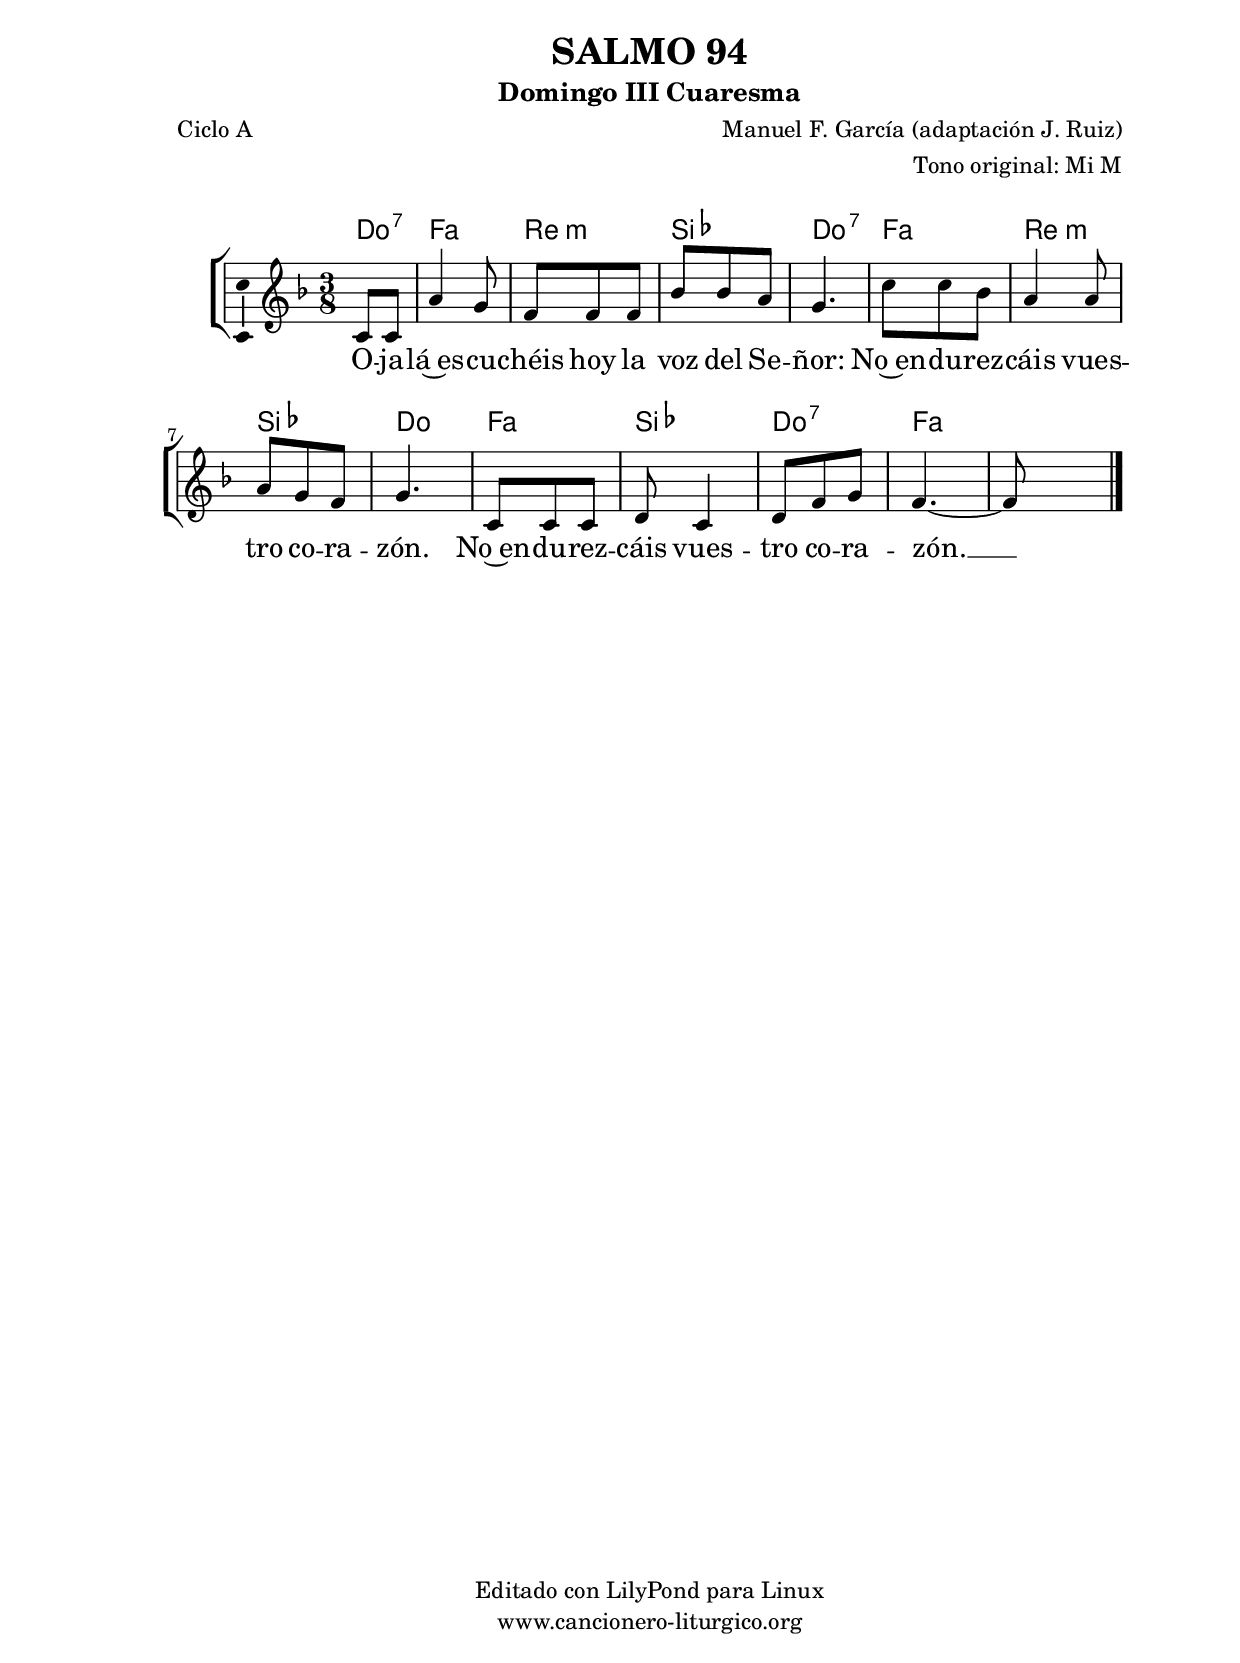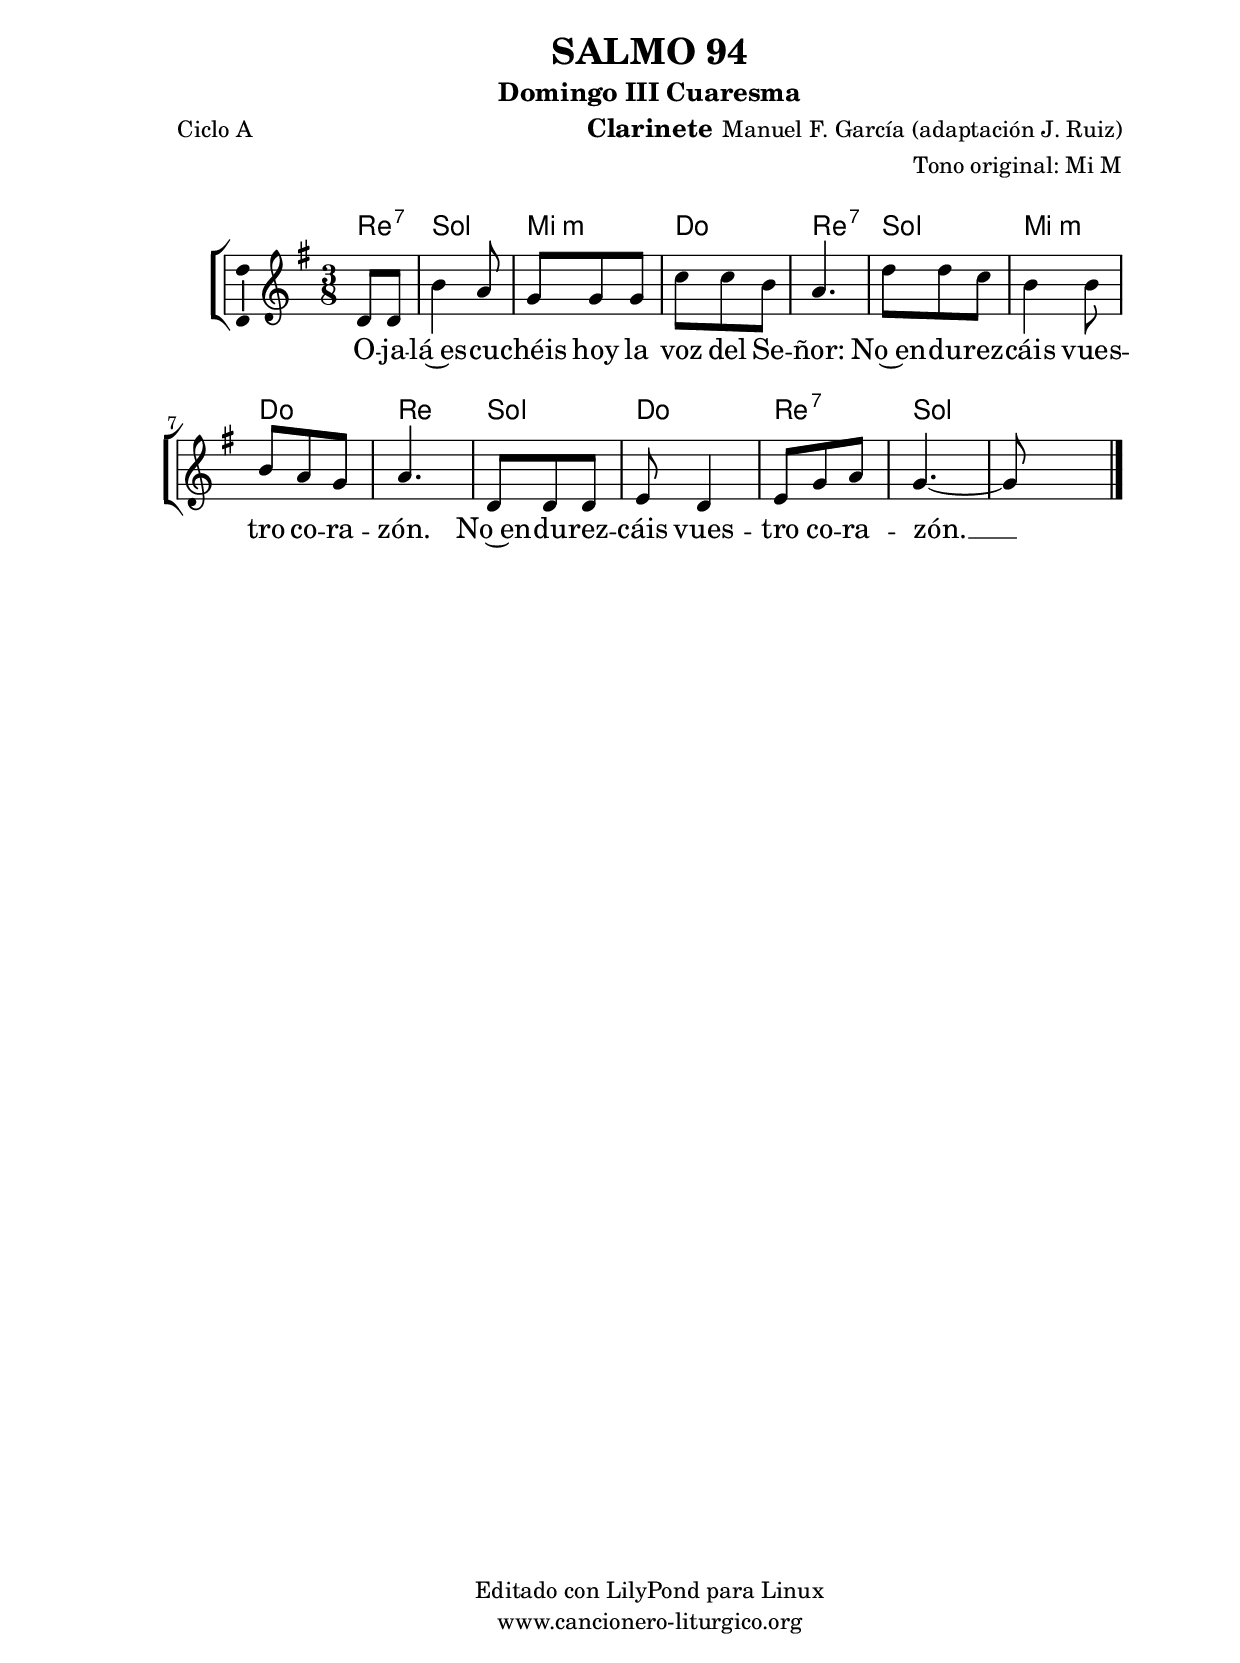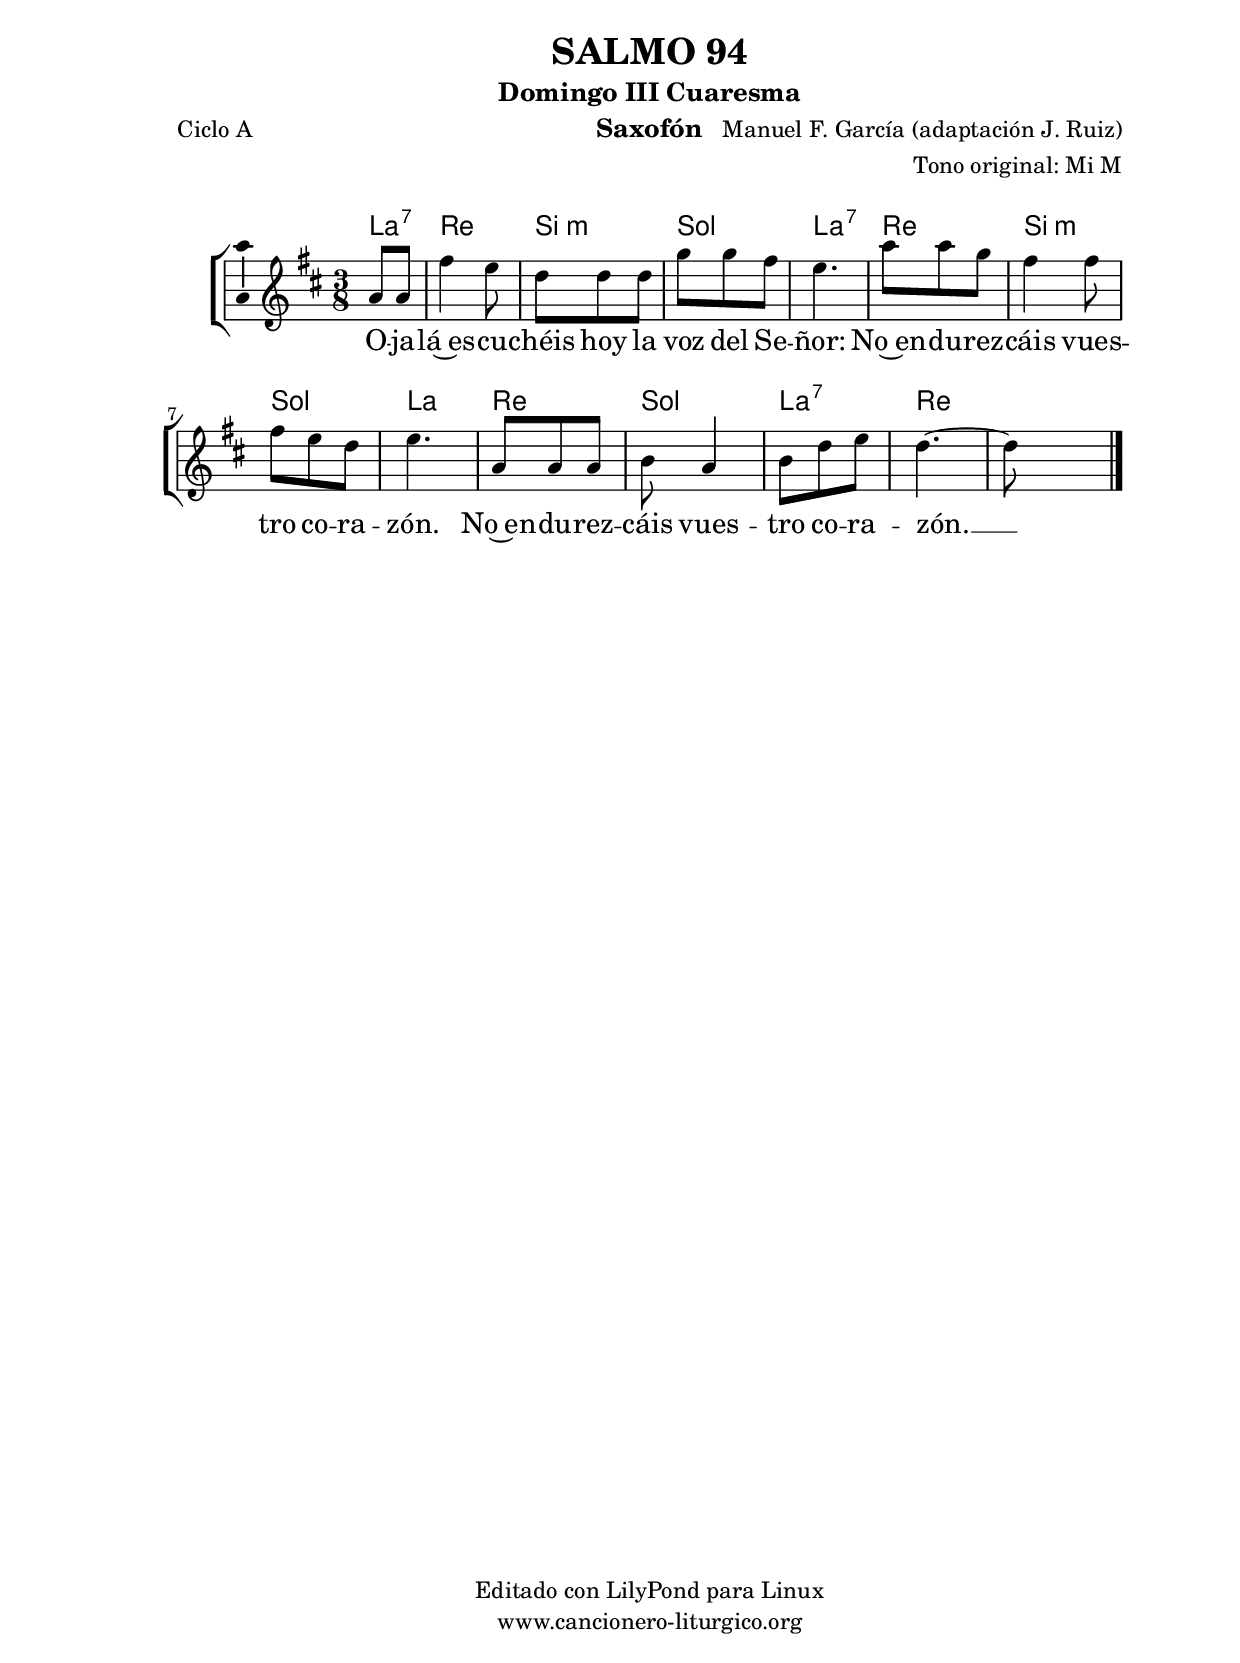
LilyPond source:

%
%para convertir .midi en .wav:
%timidity filename.midi -Ow -o finename.wav
%
%
%Para convertir de .wav a .mp3:
%lame -h -m j filename.wav
%
%
%para escuchar el midi:
%timidity nombrefichero.midi
%


%versión de lilypond para la que se ha escrito esta partitura:
\version "2.16.0"

	%Tamaño papel
	#(set-default-paper-size "a4")
	%Tamaño partitura
	#(set-global-staff-size 20)
	%No responde al pulsar sobre una nota
	#(ly:set-option 'point-and-click #f)

%parámetros del encabezamiento:
\header {
	title = "SALMO 94"
	subtitle = "Domingo III Cuaresma"
	composer = "Manuel F. García (adaptación J. Ruiz)"
	poet = "Ciclo A"
	meter = ""
	arranger = "Tono original: Mi M"
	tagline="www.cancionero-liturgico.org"
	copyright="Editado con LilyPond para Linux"
	tiempo = "Cuaresma"
	usos = "Salmo"
	letra = "Ojalá escuchéis hoy la voz del Señor: No endurezcáis vuestro corazón. No endurezcáis vuestro corazón."
	}

%parámetros asociados al papel:
\paper  {
	oddHeaderMarkup = \markup {\fill-line { \on-the-fly #not-first-page \fromproperty #'header:title \on-the-fly #not-first-page \fromproperty #'header:composer }}
	evenHeaderMarkup = \markup {\fill-line { \fromproperty #'header:composer \fromproperty #'header:title }}
	#(set-paper-size "a4")
	print-page-number = ##f
	first-page-number = 1
	print-first-page-number = ##f
%	head-separation = 3.0 \cm
	top-margin = 2.0 \cm
	bottom-margin = 0.5\cm
%%%	bottom-margin = -1.0\cm
	left-margin = 3.0 \cm
	line-width = 16.0 \cm 
	indent = 8\mm
	interscoreline = 2.\mm
	between-system-space = 15\mm
%	para que las partituras no llenen la hoja:
	ragged-bottom = ##t
%	idem para la última hoja:
	ragged-last-bottom = ##f
%	para que las partituras llenen el ancho del papel:
	ragged-last = ##f
	after-title-space = 2.5 \cm
%page-count=1
%system-count=8

	%Flexible Vertical Spacing
%	markup-markup-spacing =
%	#'((basic-distance . 15) (minimum-distance . 15) (padding . 3))
	markup-system-spacing =
	#'((basic-distance . 15) (minimum-distance . 15) (padding . 3))
	system-system-spacing =
	#'((basic-distance . 15) (minimum-distance . 15) (padding . 3))
	score-system-spacing =
	#'((basic-distance . 15) (minimum-distance . 15) (padding . 5))
%	top-system-spacing = % header
%	#'((basic-distance . 8) (minimum-distance . 0) (padding . 3))
%	top-markup-spacing =
%	#'((basic-distance . 20) (minimum-distance . 20) (padding . 3))
	last-bottom-spacing = % footer
	#'((basic-distance . 5) (minimum-distance . 5) (padding . 3))
%	score-markup-spacing =
%	#'((basic-distance . 16) (minimum-distance . 13) (padding . 3))

	}


%parámetros que afectan a toda la partitura:
global =  {
	%clave de sol (G):
	\clef G
	%armadura:
	\transpose e f
	\key e \major
	\tempo 4=90
	\set Score.tempoHideNote = ##t
	}


acordes = {
	\italianChords
	\chordmode {
	\transpose e f
{
b4:7
e4. cis:m a b:7 e cis:m a b e a b:7 e s
	}
	}
}


melodia = 
	\transpose e f
{
	\relative c'{
	\time 3/8

\partial 4
b8 b
gis'4 fis8
e8 e e
a8 a gis8
fis4.
b8 b a
gis4 gis8
gis8 fis e
fis4.
b,8 b b
cis8 b4
cis8 e fis
e4.~
e8 s4

	\bar "|."
	}
	}


texto = \lyricmode {
O -- ja -- lá~es -- cu -- chéis hoy la voz del Se -- ñor: No~en -- du -- rez -- cáis vues -- tro co -- ra -- zón. No~en -- du -- rez -- cáis vues -- tro co -- ra -- zón. __
	}


acordesStaff = \context ChordNames = acordesStaff <<
	\set chordChanges = ##t
	\acordes
	>>


vozStaff = \context Voice = vozStaff
\with {\consists "Ambitus_engraver"}
<<
%	\set Staff.instrumentName = ""
%	\set Staff.shortInstrumentName = ""
%	\set Staff.midiInstrument = #"clarinet"
%	\set Staff.midiInstrument = #"cello"
%	\set Staff.midiInstrument = #"flute"
	\set Staff.midiInstrument = #"electric guitar (jazz)"
%	\set Staff.midiInstrument = #"english horn"
%	\set Staff.midiInstrument = #"violin"
%	\set Staff.midiInstrument = #"glockenspiel"
	\set Staff.midiMinimumVolume = #0.7
	\set Staff.midiMaximumVolume = #0.9
	\global
	\melodia
	>>


textoStaff = \context Lyrics = textoStaff <<
	\lyricsto vozStaff \texto
	>>

\book {
	\score {
		\context ChoirStaff {
			\override StaffGroup.SystemStartBracket #'collapse-height = #1
			\override Score.SystemStartBar #'collapse-height = #1
			<<
			\acordesStaff
			\vozStaff
			\textoStaff
			>>
			}
		\layout {
	    		\context {
				\Lyrics
				\override LyricText #'font-size = #2
				}
	   		 \context {
				\Score
				%fontSize = #3
				\override StaffSymbol #'staff-space = #(magstep +3)
				%\override Beam #'thickness = #0.55
				%\override SpacingSpanner #'spacing-increment = #1.0
				%\override Slur #'height-limit = #1.5
				}
			}
		}
	\score {
		\unfoldRepeats
		\context ChoirStaff {
			<<
			\acordesStaff
			\vozStaff
			>>
			}
		\midi {
	  		\context {
	  			\Score
				tempoWholesPerMinute = #(ly:make-moment 70 4)
				}
			}
		}
	}

%Partitura para clarinete
#(define output-suffix "C")
\book {
	\header{
		instrument = "Clarinete"
		}
	\score {
		\context ChoirStaff {
			\override StaffGroup.SystemStartBracket #'collapse-height = #1
			\override Score.SystemStartBar #'collapse-height = #1
\transpose c d
			<<
			\acordesStaff
			\vozStaff
			\textoStaff
			>>
			}
		\layout {
	    		\context {
				\Lyrics
				\override LyricText #'font-size = #2
				}
	   		 \context {
				\Score
				%fontSize = #3
				\override StaffSymbol #'staff-space = #(magstep +3)
				%\override Beam #'thickness = #0.55
				%\override SpacingSpanner #'spacing-increment = #1.0
				%\override Slur #'height-limit = #1.5
				}
			}
		}
	}

%Partitura para saxofón
#(define output-suffix "S")
\book {
	\header{
		instrument = "Saxofón"
		}
	\score {
		\context ChoirStaff {
			\override StaffGroup.SystemStartBracket #'collapse-height = #1
			\override Score.SystemStartBar #'collapse-height = #1
\transpose c a
			<<
			\acordesStaff
			\vozStaff
			\textoStaff
			>>
			}
		\layout {
	    		\context {
				\Lyrics
				\override LyricText #'font-size = #2
				}
	   		 \context {
				\Score
				%fontSize = #3
				\override StaffSymbol #'staff-space = #(magstep +3)
				%\override Beam #'thickness = #0.55
				%\override SpacingSpanner #'spacing-increment = #1.0
				%\override Slur #'height-limit = #1.5
				}
			}
		}
	}

